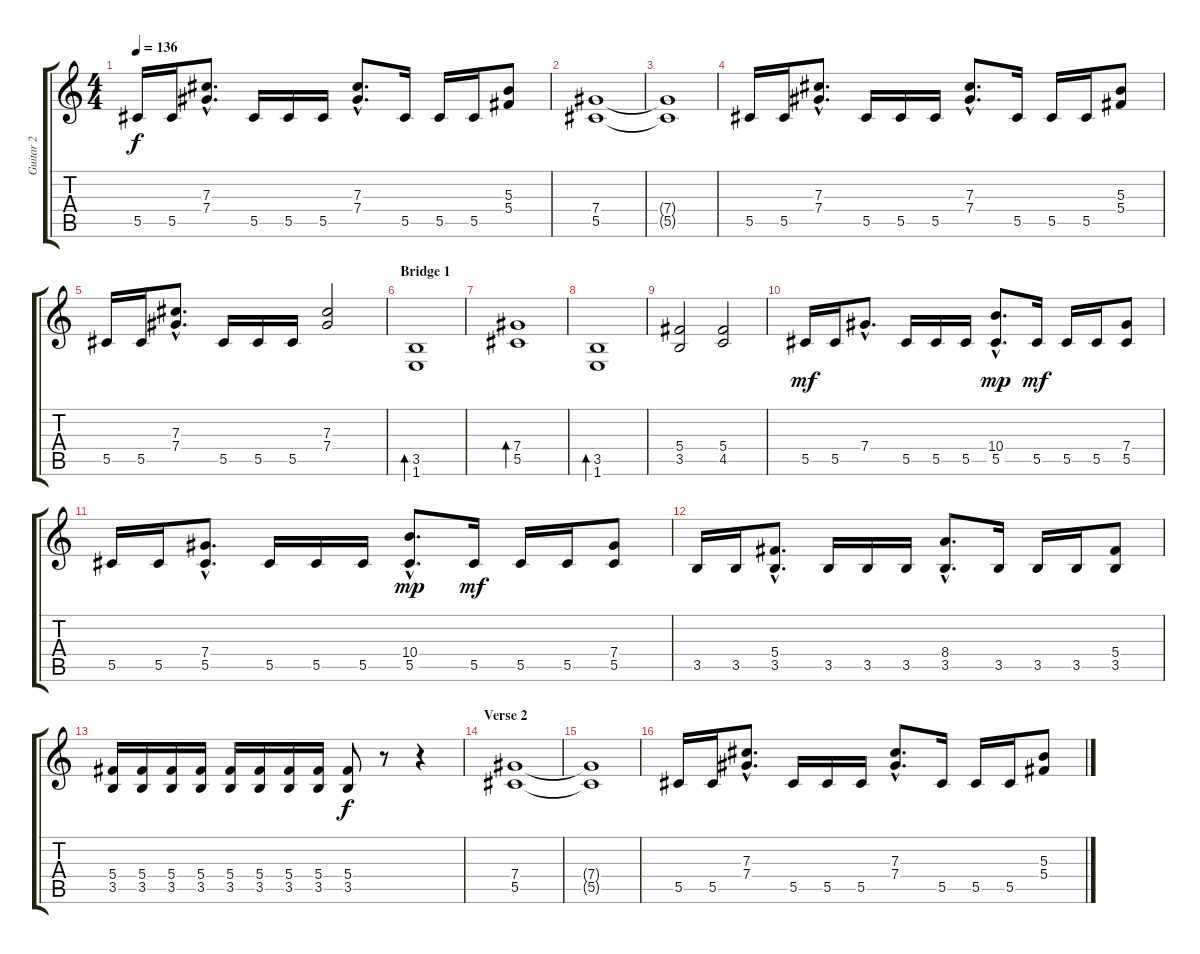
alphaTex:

\track ("Guitar 2" "Guitar 2") {instrument distortionguitar}
\staff {score tabs}
\tuning (Eb4 Bb3 Gb3 Db3 Ab2 Eb2) {hide}
\ts (4 4)
\tempo 136
\clef g2
\ks c
5.5.16{dy f} 5.5.16 (7.3{hac} 7.4{hac}).8{d} 5.5.16 5.5.16 5.5.16 (7.3{hac} 7.4{hac}).8{d} 5.5.16 5.5.16 5.5.16 (5.3 5.4).8 |
(7.4 5.5).1 |
(7.4{t} 5.5{t}).1 |
5.5.16 5.5.16 (7.3{hac} 7.4{hac}).8{d} 5.5.16 5.5.16 5.5.16 (7.3{hac} 7.4{hac}).8{d} 5.5.16 5.5.16 5.5.16 (5.3 5.4).8 |
5.5.16 5.5.16 (7.3{hac} 7.4{hac}).8{d} 5.5.16 5.5.16 5.5.16 (7.3 7.4).2 |
\section ("" "Bridge 1")
(3.5 1.6).1{bd 240} |
(7.4 5.5).1{bd 240} |
(3.5 1.6).1{bd 240} |
(5.4 3.5).2 (5.4 4.5).2 |
5.5.16{dy mf} 5.5.16 7.4{hac}.8{d} 5.5.16 5.5.16 5.5.16 (10.4{hac} 5.5{hac}).8{d dy mp} 5.5.16{dy mf} 5.5.16 5.5.16 (7.4 5.5).8 |
5.5.16 5.5.16 (7.4{hac} 5.5{hac}).8{d} 5.5.16 5.5.16 5.5.16 (10.4{hac} 5.5{hac}).8{d dy mp} 5.5.16{dy mf} 5.5.16 5.5.16 (7.4 5.5).8 |
3.5.16 3.5.16 (5.4{hac} 3.5{hac}).8{d} 3.5.16 3.5.16 3.5.16 (8.4{hac} 3.5{hac}).8{d} 3.5.16 3.5.16 3.5.16 (5.4 3.5).8 |
(5.4 3.5).16 (5.4 3.5).16 (5.4 3.5).16 (5.4 3.5).16 (5.4 3.5).16 (5.4 3.5).16 (5.4 3.5).16 (5.4 3.5).16 (5.4 3.5).8{dy f} r.8 r.4 |
\section ("" "Verse 2")
(7.4 5.5).1 |
(7.4{t} 5.5{t}).1 |
5.5.16 5.5.16 (7.3{hac} 7.4{hac}).8{d} 5.5.16 5.5.16 5.5.16 (7.3{hac} 7.4{hac}).8{d} 5.5.16 5.5.16 5.5.16 (5.3 5.4).8
